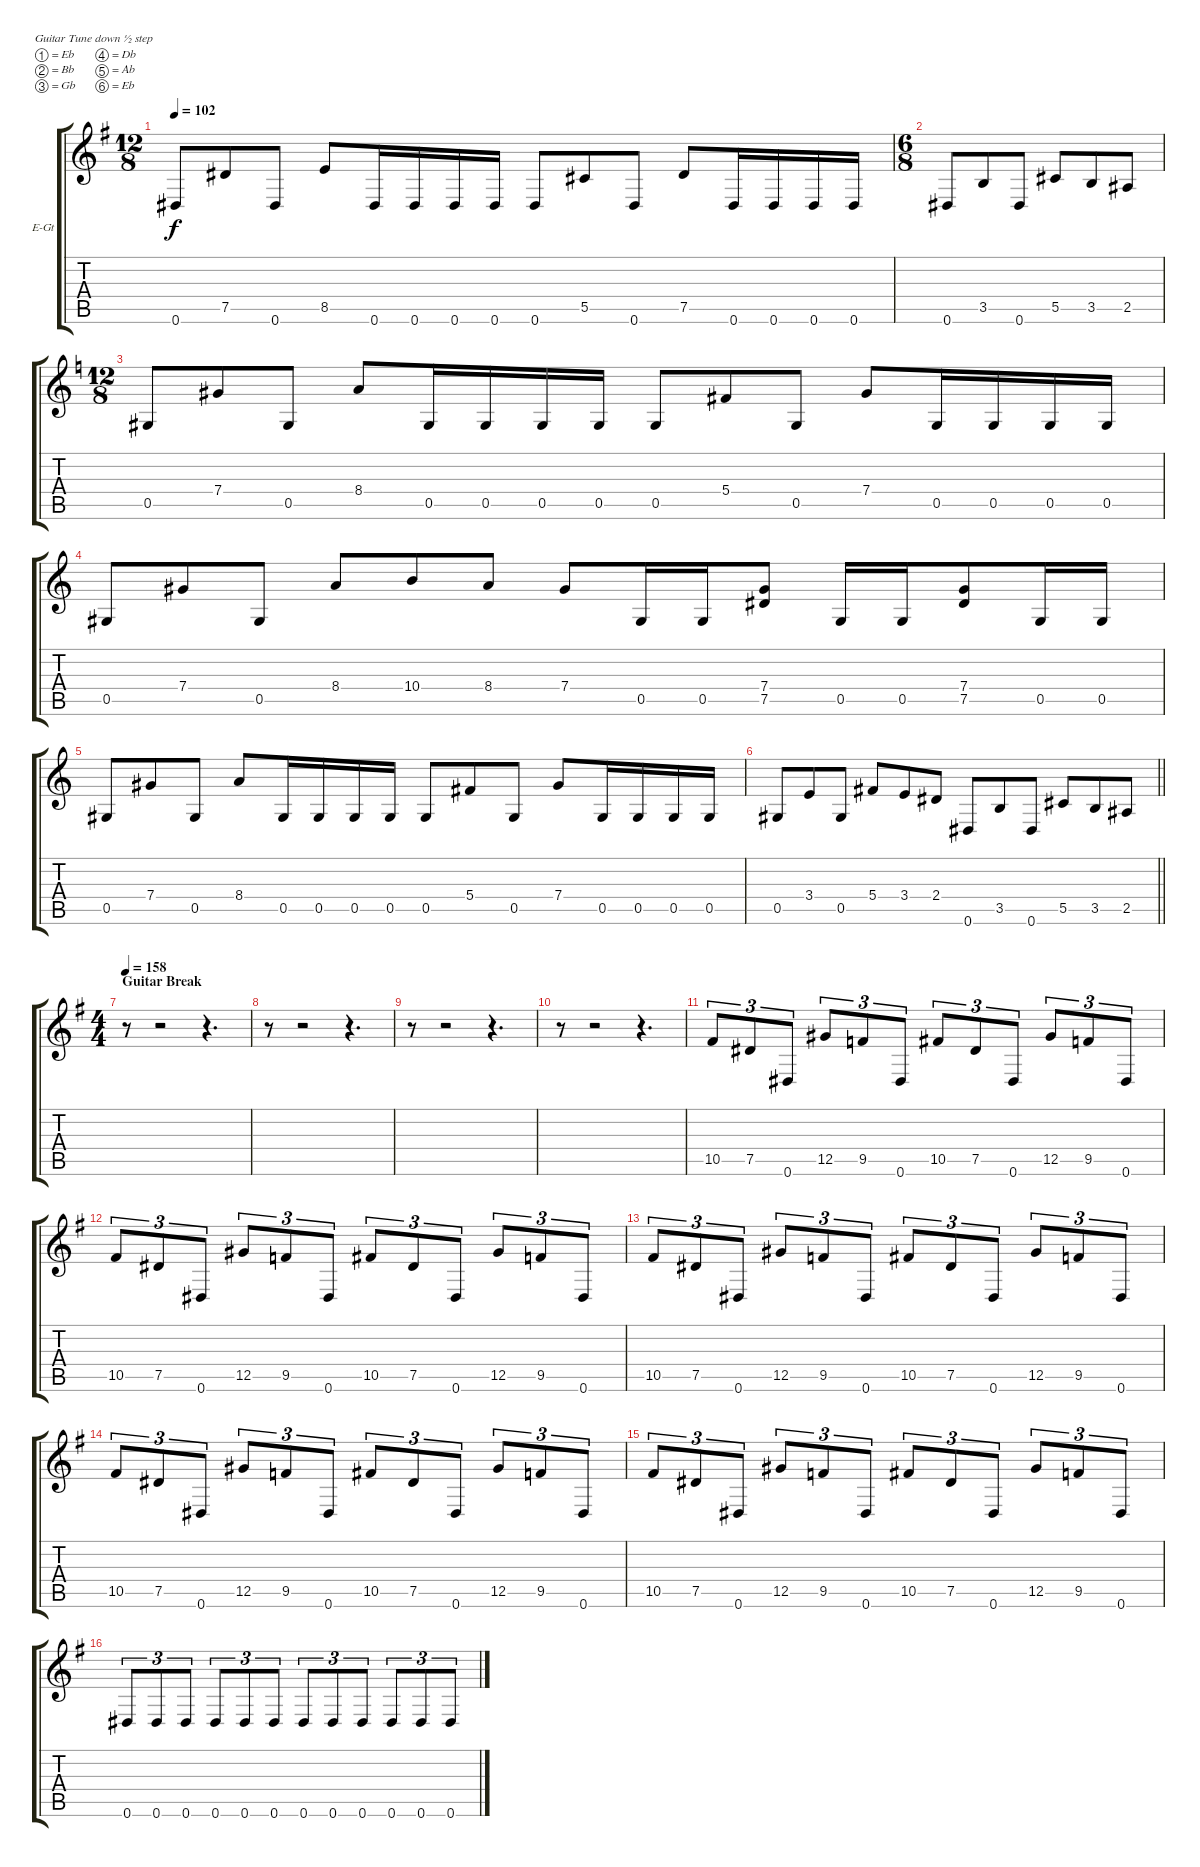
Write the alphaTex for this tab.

\bracketExtendMode groupsimilarinstruments
\firstSystemTrackNameOrientation horizontal
\otherSystemsTrackNameOrientation horizontal
\track ("Гитара 1" "E-Gt") {mute instrument distortionguitar}
\staff {score tabs}
\tuning (Eb4 Bb3 Gb3 Db3 Ab2 Eb2)
\ts (12 8)
\tempo 102
\clef g2
\ks eminor
0.6.8{dy f} 7.5.8 0.6.8 8.5.8 0.6.16 0.6.16 0.6.16 0.6.16 0.6.8 5.5.8 0.6.8 7.5.8 0.6.16 0.6.16 0.6.16 0.6.16 |
\ts (6 8)
\beaming (8 3 3)
0.6.8 3.5.8 0.6.8 5.5.8 3.5.8 2.5.8 |
\ts (12 8)
\beaming (8 3 3 3 3)
\ks aminor
0.5.8 7.4.8 0.5.8 8.4.8 0.5.16 0.5.16 0.5.16 0.5.16 0.5.8 5.4.8 0.5.8 7.4.8 0.5.16 0.5.16 0.5.16 0.5.16 |
0.5.8 7.4.8 0.5.8 8.4.8 10.4.8 8.4.8 7.4.8 0.5.16 0.5.16 (7.4 7.5).8 0.5.16 0.5.16 (7.4 7.5).8 0.5.16 0.5.16 |
0.5.8 7.4.8 0.5.8 8.4.8 0.5.16 0.5.16 0.5.16 0.5.16 0.5.8 5.4.8 0.5.8 7.4.8 0.5.16 0.5.16 0.5.16 0.5.16 |
\barLineRight lightlight
0.5.8 3.4.8 0.5.8 5.4.8 3.4.8 2.4.8 0.6.8 3.5.8 0.6.8 5.5.8 3.5.8 2.5.8 |
\ts (4 4)
\beaming (8 2 2 2 2)
\section ("" "Guitar Break")
\tempo 158
\ks eminor
r.8 r.2 r.4{d} |
r.8 r.2 r.4{d} |
r.8 r.2 r.4{d} |
r.8 r.2 r.4{d} |
10.5.8{tu (3 2)} 7.5.8{tu (3 2)} 0.6.8{tu (3 2)} 12.5.8{tu (3 2)} 9.5.8{tu (3 2)} 0.6.8{tu (3 2)} 10.5.8{tu (3 2)} 7.5.8{tu (3 2)} 0.6.8{tu (3 2)} 12.5.8{tu (3 2)} 9.5.8{tu (3 2)} 0.6.8{tu (3 2)} |
10.5.8{tu (3 2)} 7.5.8{tu (3 2)} 0.6.8{tu (3 2)} 12.5.8{tu (3 2)} 9.5.8{tu (3 2)} 0.6.8{tu (3 2)} 10.5.8{tu (3 2)} 7.5.8{tu (3 2)} 0.6.8{tu (3 2)} 12.5.8{tu (3 2)} 9.5.8{tu (3 2)} 0.6.8{tu (3 2)} |
10.5.8{tu (3 2)} 7.5.8{tu (3 2)} 0.6.8{tu (3 2)} 12.5.8{tu (3 2)} 9.5.8{tu (3 2)} 0.6.8{tu (3 2)} 10.5.8{tu (3 2)} 7.5.8{tu (3 2)} 0.6.8{tu (3 2)} 12.5.8{tu (3 2)} 9.5.8{tu (3 2)} 0.6.8{tu (3 2)} |
10.5.8{tu (3 2)} 7.5.8{tu (3 2)} 0.6.8{tu (3 2)} 12.5.8{tu (3 2)} 9.5.8{tu (3 2)} 0.6.8{tu (3 2)} 10.5.8{tu (3 2)} 7.5.8{tu (3 2)} 0.6.8{tu (3 2)} 12.5.8{tu (3 2)} 9.5.8{tu (3 2)} 0.6.8{tu (3 2)} |
10.5.8{tu (3 2)} 7.5.8{tu (3 2)} 0.6.8{tu (3 2)} 12.5.8{tu (3 2)} 9.5.8{tu (3 2)} 0.6.8{tu (3 2)} 10.5.8{tu (3 2)} 7.5.8{tu (3 2)} 0.6.8{tu (3 2)} 12.5.8{tu (3 2)} 9.5.8{tu (3 2)} 0.6.8{tu (3 2)} |
0.6.8{tu (3 2)} 0.6.8{tu (3 2)} 0.6.8{tu (3 2)} 0.6.8{tu (3 2)} 0.6.8{tu (3 2)} 0.6.8{tu (3 2)} 0.6.8{tu (3 2)} 0.6.8{tu (3 2)} 0.6.8{tu (3 2)} 0.6.8{tu (3 2)} 0.6.8{tu (3 2)} 0.6.8{tu (3 2)}
